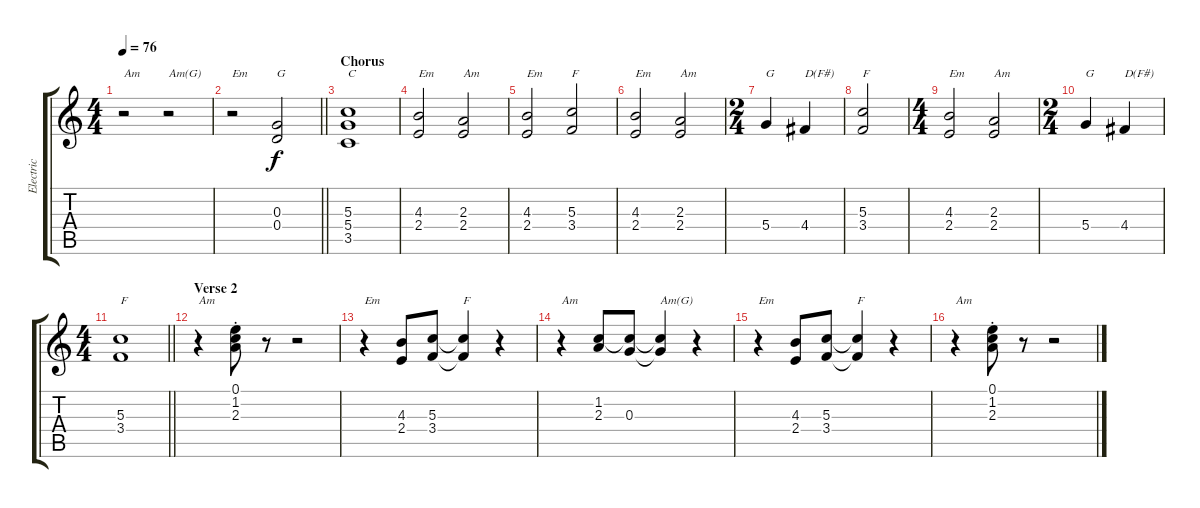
\track ("Electric" "Electric") {instrument overdrivenguitar}
\staff {score tabs}
\tuning (E4 B3 G3 D3 A2 E2) {hide}
\ts (4 4)
\tempo 76
\clef g2
\ks c
r.2{txt "Am" dy f} r.2{txt "Am(G)"} |
\barLineRight lightlight
r.2{txt "Em"} (0.3 0.4).2{txt "G"} |
\section ("" "Chorus")
(5.3 5.4 3.5).1{txt "C"} |
(4.3 2.4).2{txt "Em"} (2.3 2.4).2{txt "Am"} |
(4.3 2.4).2{txt "Em"} (5.3 3.4).2{txt "F"} |
(4.3 2.4).2{txt "Em"} (2.3 2.4).2{txt "Am"} |
\ts (2 4)
5.4.4{txt "G"} 4.4.4{txt "D(F#)"} |
(5.3 3.4).2{txt "F"} |
\ts (4 4)
(4.3 2.4).2{txt "Em"} (2.3 2.4).2{txt "Am"} |
\ts (2 4)
5.4.4{txt "G"} 4.4.4{txt "D(F#)"} |
\ts (4 4)
\barLineRight lightlight
(5.3 3.4).1{txt "F"} |
\section ("" "Verse 2")
r.4{txt "Am"} (0.1{st} 1.2{st} 2.3{st}).8 r.8 r.2 |
r.4{txt "Em"} (4.3 2.4).8 (5.3 3.4).8 (5.3{t} 3.4{t}).4{txt "F"} r.4 |
r.4{txt "Am"} (1.2 2.3).8 (1.2{t} 0.3).8 (1.2{t} 0.3{t}).4{txt "Am(G)"} r.4 |
r.4{txt "Em"} (4.3 2.4).8 (5.3 3.4).8 (5.3{t} 3.4{t}).4{txt "F"} r.4 |
r.4{txt "Am"} (0.1{st} 1.2{st} 2.3{st}).8 r.8 r.2
